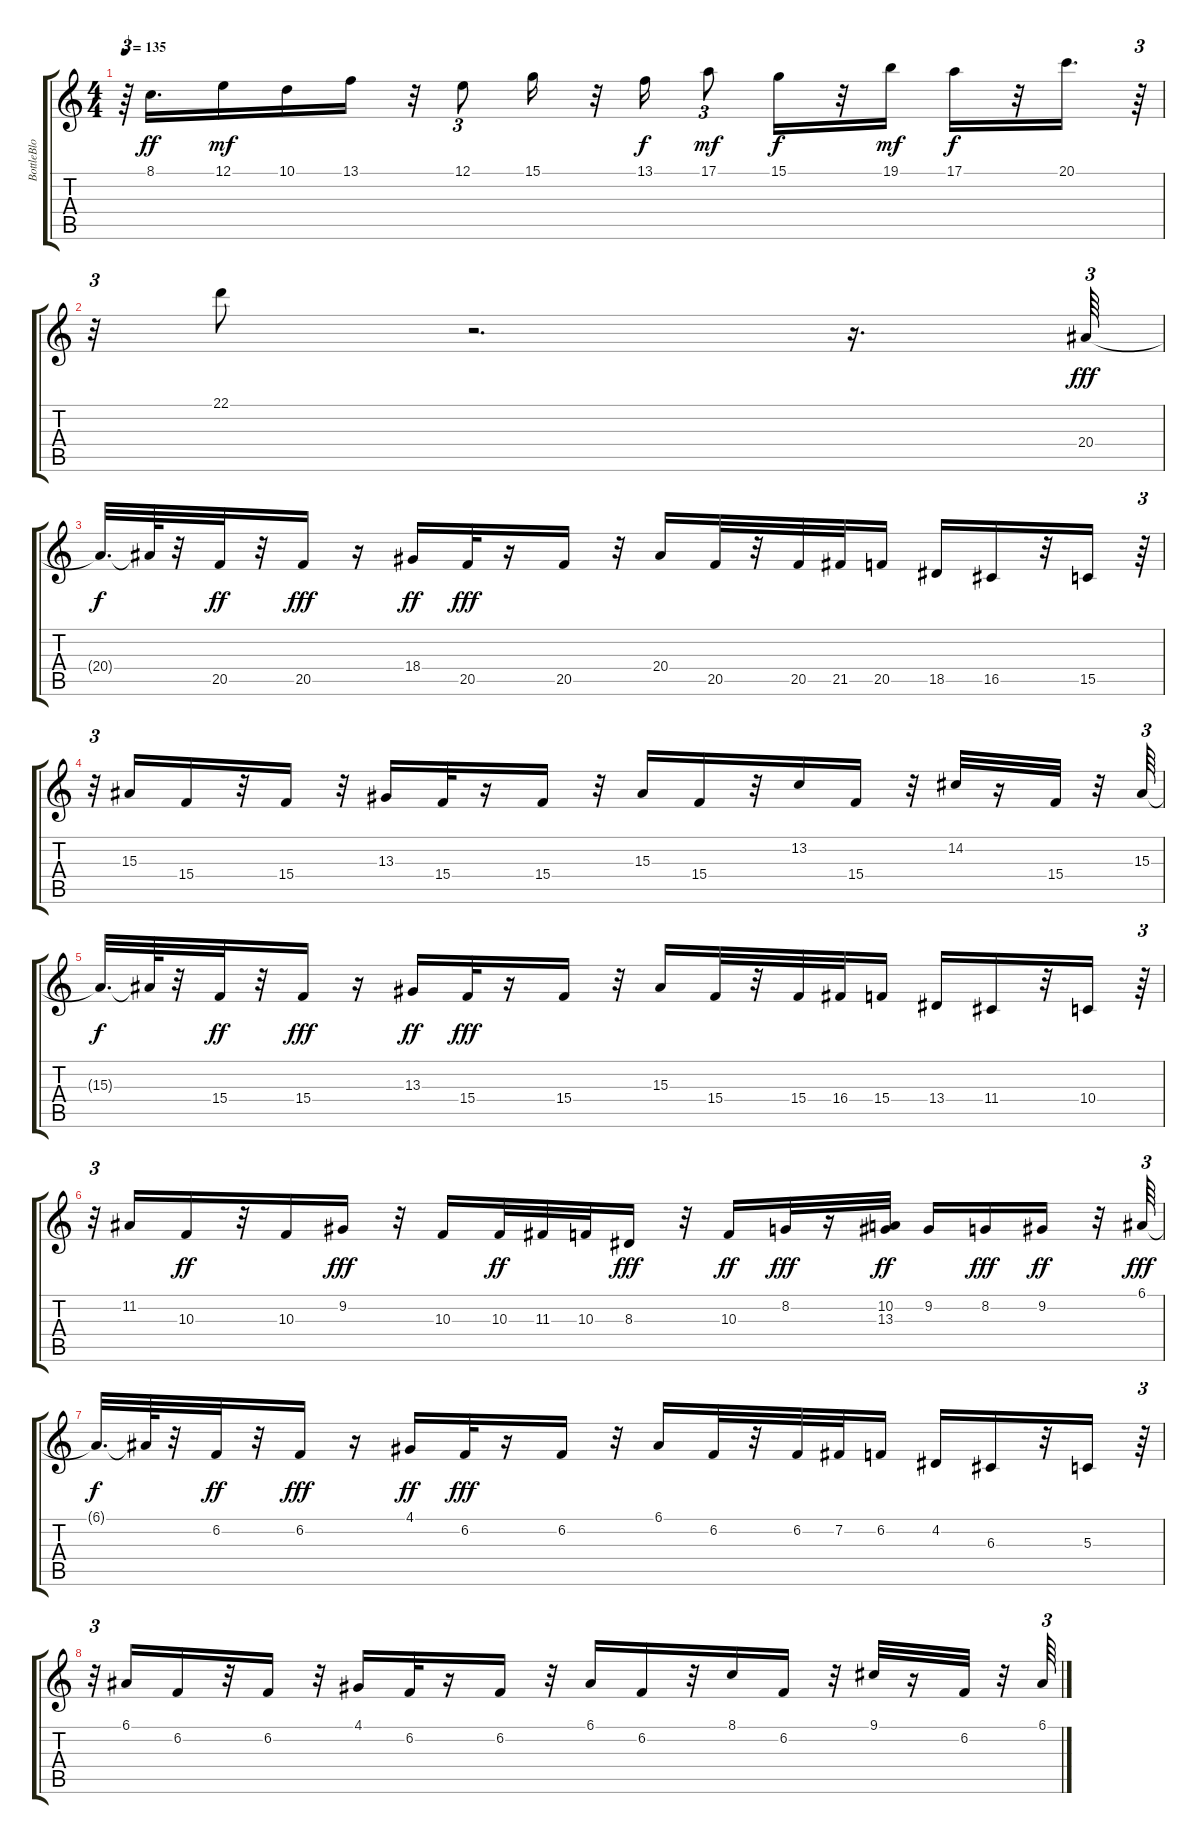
\track ("BottleBlo" "BottleBlo") {instrument blownbottle}
\staff {score tabs}
\tuning (E4 B3 G3 D3 A2 E2) {hide}
\ts (4 4)
\tempo 135
\clef g2
\ks c
r.64{tu (3 2) dy f} 8.1.16{d dy ff} 12.1.16{dy mf} 10.1.16 13.1.16 r.32 12.1.8{tu (3 2)} 15.1.16 r.32 13.1.16{dy f} 17.1.8{tu (3 2) dy mf} 15.1.16{dy f} r.32 19.1.16{dy mf} 17.1.16{dy f} r.32 20.1.16{d} r.64{tu (3 2)} |
r.32{tu (3 2)} 22.1.8 r.2{d} r.16{d} 20.4.64{tu (3 2) dy fff} |
20.4{t}.32{d dy f} 20.4{t}.64 r.32 20.5.32{dy ff} r.32 20.5.16{dy fff} r.16 18.4.16{dy ff} 20.5.32{dy fff} r.16 20.5.16 r.32 20.4.16 20.5.32 r.32 20.5.32 21.5.32 20.5.16 18.5.16 16.5.16 r.32 15.5.16 r.64{tu (3 2)} |
r.32{tu (3 2)} 15.3.16 15.4.16 r.32 15.4.16 r.32 13.3.16 15.4.32 r.16 15.4.16 r.32 15.3.16 15.4.16 r.32 13.2.16 15.4.16 r.32 14.2.32 r.16 15.4.32 r.32 15.3.64{tu (3 2)} |
15.3{t}.32{d dy f} 15.3{t}.64 r.32 15.4.32{dy ff} r.32 15.4.16{dy fff} r.16 13.3.16{dy ff} 15.4.32{dy fff} r.16 15.4.16 r.32 15.3.16 15.4.32 r.32 15.4.32 16.4.32 15.4.16 13.4.16 11.4.16 r.32 10.4.16 r.64{tu (3 2)} |
r.32{tu (3 2)} 11.2.16 10.3.16{dy ff} r.32 10.3.16 9.2.16{dy fff} r.32 10.3.16 10.3.32{dy ff} 11.3.32 10.3.32 8.3.16{dy fff} r.32 10.3.16{dy ff} 8.2.32{dy fff} r.16 (10.2 13.3).32{dy ff} 9.2.16 8.2.16{dy fff} 9.2.16{dy ff} r.32 6.1.64{tu (3 2) dy fff} |
6.1{t}.32{d dy f} 6.1{t}.64 r.32 6.2.32{dy ff} r.32 6.2.16{dy fff} r.16 4.1.16{dy ff} 6.2.32{dy fff} r.16 6.2.16 r.32 6.1.16 6.2.32 r.32 6.2.32 7.2.32 6.2.16 4.2.16 6.3.16 r.32 5.3.16 r.64{tu (3 2)} |
r.32{tu (3 2)} 6.1.16 6.2.16 r.32 6.2.16 r.32 4.1.16 6.2.32 r.16 6.2.16 r.32 6.1.16 6.2.16 r.32 8.1.16 6.2.16 r.32 9.1.32 r.16 6.2.32 r.32 6.1.64{tu (3 2)}
